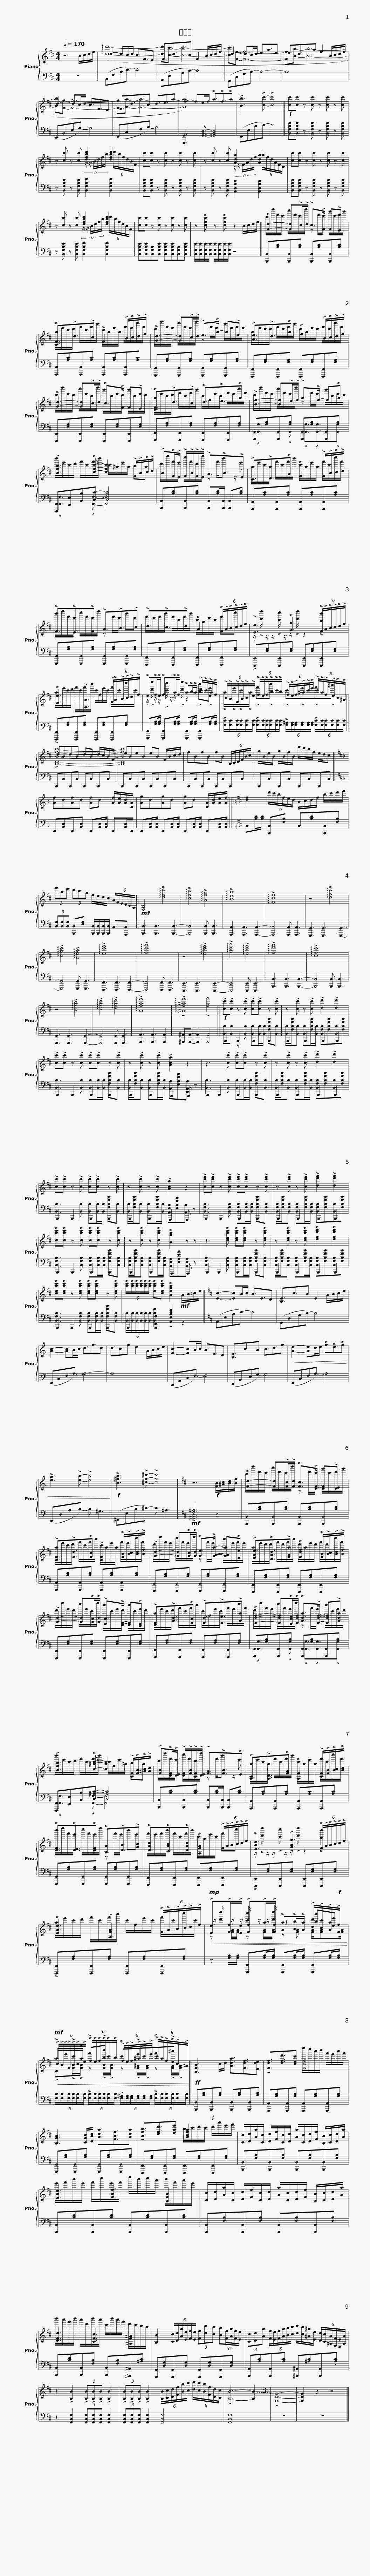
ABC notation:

X:1
%%score { ( 1 3 5 ) | ( 2 4 ) }
L:1/8
Q:1/4=170
M:4/4
I:linebreak $
K:D
V:1 treble
V:3 treble
V:5 treble
V:2 bass
V:4 bass
V:1
 z6 B/c/d/f/ | d2- dc/d/ c3/2F3/2E | F3/2d3/2c F2 B/c/d/f/ | d2- dc/d/ e3/2a3/2e |$ e3/2d3/2a f2 B/c/d/f/ | %5
 d2- dc/d/ c3/2F3/2E | F3/2d3/2c d3/2e3/2a |$ f2- fe/f/ !>!a3/2!>!f3/2!>!a | !>![Bb]3 !>![cc']- !>![cc']4 ||!f! [cc'][cc'] z [cc'] z [cc'] z [cc'] | %10
 z [cc'] z [cc'] [dfbd']2 [dfbd']2 |$ [cc'][cc'] z [cc'] z [cc'] z [cc'] | z [cc'] z [cc'] [Ada]2 [Ada]2 | [cc'][cc'] z [cc'] z [cc'] z [cc'] |$ z [cc'] z [cc'] [dfbd']2 [dfbd']2 | %15
 [cc'][cc'] z [cc'] z [cc'] z [cc'] | z !>![cfc'] z !>![cfc'] z2 B/c/d/f/ ||$ !>![Fd]2- [Fd]!>!c/!>!d/ !>!c>!>!F- F!>!E | !>![CF]3/2!>!d3/2!>!c !>!F2 !>!B/!>!c/!>!d/!>!f/ |$ !>![Gd]2- [Gd]!>!c/!>!d/ !>!e>!>!a- a!>!e | %20
 !>![Ae]3/2!>!d3/2!>!a !>!f2 !>!B/!>!c/!>!d/!>!f/ |$ !>![Gd]2- [Gd]!>!c/!>!d/ !>!c>!>!F- F!>!E | !>![DF]3/2!>!d3/2!>!c !>!d3/2!>!e3/2!>!a |$ !>![Bf]2- [Bf]!>!e/!>!f/ !>!a>!>!f- f!>!a |$ !>![Bfb]3 !>![cfc']- [cfc']2 !>!F/!>!B/!>!c/!>!d/ | %25
 !>!B!>!F/!>!E/ !>!F/!>!B/!>!F/!>!E/ !>!A3/2!>!B3/2!>!E |$ !>!C3/2!>!D3/2!>!A !>!F2 !>!F/!>!B/!>!c/!>!d/ | !>!F3/2!>!E3/2!>!F !>!A3/2!>!B3/2!>!c |$ !>!d3/2!>!c3/2!>!d !>!A2 (6:4:6!>!F/!>!A/!>!B/!>!c/!>!d/!>!f/ | !>![Ee]3 !>![Gg]3 (6:4:6!>!F/!>!A/!>!B/!>!c/!>!d/!>!f/ |$ %30
 !>![Ee]3 !>![A,A]3 (6:4:6!>!F/!>!A/!>!B/!>!c/!>!d/!>!f/ | !>!e!>!f/!>!e/ !>!f!>!a/!>!f/ !>!a!>!b/!>!a/ !>!d'/!>!c'/!>!a/!>!f/ |$ (6:4:6!>!c/!>!B/!>!F/!>!B/!>!c/!>!e/ (6:4:6!>!f/!>!e/!>!f/!>!b/!>!c'/!>!b/ (6:4:6!>!f/!>!e/!>!f/!>!^a/!>!c'/!>!e'/ (6:4:6!>!c'/!>!a/!>!f/!>!e/!>!c/!>!^A/ || dBdB dB d/c/B/F/ |$ eBeB eB F/B/c/d/ | %35
 fBfB fB (6:4:6B,/C/D/F/B/c/ | g/B/e/B/ g/B/f/B/ d'/c'/b/f/ e/d/c ||$[K:F] [Af]d[Af]d [Af]d [Af]/[Ae]/[Ad]/[DA]/ | [Ag]d[Ag]d [Ag]d [DA]/[Ad]/[Ae]/[Af]/ ||[K:D] [df]2 (6:4:6d'/c'/b/f/e/d/ B/c/d/f/ b/c'/d'/e'/ |$ %40
 (3f'be' (3d'c'a f/e/d/c/ (6:4:6A/F/E/D/C/A,/ ||!mf! [F,B,]4 !arpeggio!!>![dfd']4 | !arpeggio!!>![cfc']4 !arpeggio!!>![Afa]4 | !arpeggio!!>![Beb]8 | !arpeggio!!>![Fcf]8 |$ %45
 z4 !arpeggio!!>![dgd']4 | !arpeggio!!>![cgc']4 !arpeggio!!>![Aea]4 | !arpeggio!!>![ec'e']8 | !arpeggio!!>![fc'f']8 | z4 !arpeggio!!>![ec'e']4 | %50
 !arpeggio!!>![gc'g']4 !arpeggio!!>![ec'e']4 | !arpeggio!!>![fd'f']8 | !arpeggio!!>![cfc']8 |$ z4 !arpeggio!!>![Bgb]4 | !arpeggio!!>![cgc']4 !arpeggio!!>![dgd']4 | %55
 !arpeggio!!>![Afae']8 | !arpeggio!!>![^Af^ae']8 ||!f! !>![cc']!>![cc'] z !>![cc'] !>![cc']!>![cc'] z !>![cc'] |$ z !>![cc'] z !>![cc'] !>![dd']2 !>![dd']2 | !>![cc']!>![cc'] z !>![cc'] !>![cc']!>![cc'] z !>![cc'] | %60
 z !>![cc'] z !>![cc'] !>![Aca]2 z2 | z3 !>![cc'] !>![cc']!>![cc'] z !>![cc'] |$ z !>![cc'] z !>![cc'] !>![dd']2 !>![dd']2 | !>![cc']!>![cc'] z !>![cc'] !>![cc']!>![cc'] z !>![cc'] | z !>![cc'] z !>![cc'] !>![Aca]2 z2 | %65
 !>![cc'e']!>![cc'e'] z !>![cc'e'] !>![cc'e']!>![cc'e'] z !>![cc'e'] |$ z !>![cc'e'] z !>![cc'e'] !>![dd'f']2 !>![dd'f']2 | !>![cc'e']!>![cc'e'] z !>![cc'e'] !>![cc'e']!>![cc'e'] z !>![cc'e'] | z !>![cc'e'] z !>![cc'e'] !>![Aac']2 z z | z3 !>![cec'e'] !>![cec'e']!>![cec'e'] z !>![cec'e'] |$ %70
 z !>![cec'e'] z !>![cec'e'] !>![dfd'f']2 !>![dfd'f']2 | !>![cec'e']!>![cec'e'] z !>![cec'e'] !>![cec'e']!>![cec'e'] z !>![cec'e'] | (6:4:6!>![c'e']/!>![c'e']/!>![c'e']/!>![c'e']/!>![c'e']/!>![c'e']/ !>![ec'e']!>![cec'e'] !>![Aeac']2!mf! A/B/=c/e/ ||$[K:C] [Ec]2- [Ec]B/c/ B3/2E3/2D | [B,E]3/2c3/2B E2 A/B/c/e/ | %75
 [Ac]2- [Ac]B/c/ d3/2g3/2d | d3/2c3/2g e2 A/B/c/e/ | [Fc]2- [Fc]B/c/ B3/2E3/2D |$ [B,E]3/2c3/2B c3/2d3/2g |!<(! [Ae]2- [Ae]d/e/ !>!g3/2!>!e3/2!>!g | %80
 !>![ea]3 !>![eb]- !>![eb]4!<)! |!f! !>![B^fb]3 !>![^cf^c']- !>![cfc']4 ||$[K:D] z6!f! [FB]/[^Ac]/[Bd]/[Bf]/ || !>![Fd]2- [Fd]!>![Fc]/!>![Fd]/ !>![Fc]>!>![DF]- [DF]!>![DE] |$ !>![CF]3/2!>![Fd]3/2!>![Fc] !>![CF]2 !>![FB]/!>![Bc]/!>![Bd]/!>![Bf]/ | %85
 !>![Gd]2- [Gd]!>![Gc]/!>![Gd]/ !>![Ge]>!>![GAa]- [GAa]!>![Ee] |$ !>![EAe]3/2!>![DAd]3/2!>![FAa] !>![Fdf]2 !>![FB]/!>![Bc]/!>![Bd]/!>![Bf]/ | !>![Gd]2- [Gd]!>![Gc]/!>![Gd]/ !>![Ec]>!>![DF]- [DF]!>![CE] |$ !>![DF]3/2!>![Ad]3/2!>![Fc] !>![Fd]3/2!>![Fe]3/2!>![Aa] |$ !>![Fdf]2- [Fdf]!>![Ece]/!>![Fdf]/ !>![Ada]>!>![Fdf]- [Fdf]!>![Ada] |$ %90
 !>![Bfb]3 !>![c^ac']- [cac']2 !>![CF]/!>![FB]/!>![^Ac]/!>![Ad]/ | !>![FB]!>![DF]/!>![DE]/ !>![DF]/!>![FB]/!>![CF]/!>![DE]/ !>![FA]3/2!>![FB]3/2!>!E |$ !>![A,C]3/2!>![A,D]3/2!>![FA] !>![A,F]2 !>![CF]/!>![FB]/!>![Bc]/!>![Bd]/ | !>![DF]3/2!>![DE]3/2!>![DF] !>![B,A]3/2!>![DB]3/2!>![Gc] |$ !>![DAd]3/2!>![CAc]3/2!>![DAd] !>![A,FA]2 (6:4:6!>!F/!>!A/!>!B/!>!c/!>!d/!>!f/ | %95
 !>![EBe]3 !>![GBg]3 (6:4:6!>!F/!>!A/!>!B/!>!c/!>!d/!>!f/ |$ !>![EAe]3 !>![A,FA]3 (6:4:6!>!F/!>!A/!>!B/!>!c/!>!d/!>!f/ |$!mp!!<(! !>![Ee]!>![Ff]/!>![Ee]/ !>![Ff]!>![Aa]/!>![Ff]/ !>![Aa]!>![Bb]/!>![Aa]/ !>![dd']/!>![cc']/!>![Aa]/!f!!>![Ff]/!<)! |$!mf!!<(! (6:4:6!>!c/!>!B/!>!F/!>!B/!>!c/!>!e/ (6:4:6!>!f/!>!e/!>!f/!>!b/!>!c'/!>!b/ (6:4:6!>!f/!>!e/!>!f/!>!^a/!>!c'/!>!e'/ (6:4:6!>!c'/!>!a/!>!f/!>!e/!>!c/!>!^A/!<)! ||$!ff! [B,FB]3 c/d/ [Ada]3/2[Fdf]3/2[Ede] | %100
 [Fdf]3/2[dfd']3/2[cec'] [Fcf]4 | [B,GB]3 [CGc]/[DBd]/ [Ada]3/2[FBf]3/2[Ada] |$ [Bfb]3/2[dfd']3/2[eae'] [Acfa]2 z2 | [Cc]/[Dd]/[Aa]/[Cc]/ [Dd]/[Ff]/[Cc]/[Dd]/ [Aa]/[Cc]/[Dd]/[Ff]/ [B,B]/[Cc]/[Dd]/[Aa]/ |$ [EBe]3 [FBf]3 [B,FB]2 | %105
 [Cc]/[Dd]/[Aa]/[Cc]/ [Dd]/[Ff]/[Cc]/[Dd]/ [Aa]/[Cc]/[Dd]/[Ff]/ [B,B]/[Cc]/[Dd]/[Aa]/ |$ [DFd]3 [CFc]3 [^A,F^A]2 | [B,B]2 (6:4:6[Cc]/[Dd]/[Aa]/[Ee]/[Ff]/[Ee]/ (3[Ff][dd'][cc'] (6:4:5[Bb][Ff]/[Aa]/[Ff]/[Ee]/ |$ (3[Cc][Dd][Aa] (6:4:6[Ff]/[Ee]/[Ff]/[Aa]/[Bb]/[cc']/ [dd']/[cc']/[^A^a]/[Ee]/ (6:4:6[Dd]/[Cc]/[^A,A]/[F,F]/[E,E]/[A,A]/ | z2 !>![B,B]2 (3!>![B,B]!>![B,B]!>![B,B] !>![B,B]2 |$ %110
 (3!>![B,B]!>![B,B]!>![B,B] !>![B,B]2 (6:4:6[B,B]/[Cc]/[Dd]/[Ff]/[Bb]/[cc']/ (6:4:6[dd']/[cc']/[Bb]/[Ff]/[Dd]/[Cc]/ | !>![B,B]6- !~(![B,B]2 |[K:bass] !>!!~)![B,,,F,,B,,]8- | [B,,,F,,B,,]2 z2 z4 |] %114
V:2
 z8 | (B,,F,B,D-) D4 | (A,,E,A,C-) C4 | (G,,D,G,B,-) B,4- |$ B,8 | %5
 (E,,B,,E,G,-) G,4 | (F,,C,F,A,-) A,4 |$ [G,,,G,,]3 [G,,B,,D,]- [G,,B,,D,]4 | (F,,E,B,C-) C4 || [B,,F,B,E][B,,F,B,E] z [B,,F,B,E] z [B,,F,B,E] z [B,,F,B,E] | %10
 z [B,,F,B,E] z [B,,F,B,E] [B,,F,B,F]2 [B,,F,B,F]2 |$ [B,,F,B,E][B,,F,B,E] z [B,,F,B,E] z [B,,F,B,E] z [B,,F,B,E] | z [B,,F,B,E] z [B,,F,B,E] [A,,D,A,D]2 [A,,D,A,D]2 | [B,,F,B,E][B,,F,B,E] z [B,,F,B,E] z [B,,F,B,E] z [B,,F,B,E] |$ z [B,,F,B,E] z [B,,F,B,E] [B,,F,B,F]2 [B,,F,B,F]2 | %15
 [B,,F,B,E][B,,F,B,E][B,,F,B,][B,,F,B,E] [B,,F,B,E][B,,F,B,E][B,,F,B,][B,,F,B,E] | [B,,F,E]/[B,,F,E]/[B,,F,E]/[B,,F,E]/ [B,,F,E]/[B,,F,E]/[B,,F,E]/[B,,F,E]/ z4 ||$ [B,,,B,,][B,D][B,,,B,,][B,D] [B,,,B,,][B,D][B,,,B,,][B,D] | [A,,,A,,][A,C][A,,,A,,][A,C] [A,,,A,,][A,C][A,,,A,,][A,C] |$ [G,,,G,,][G,B,][G,,,G,,][G,B,] [G,,,G,,][G,B,][G,,,G,,][G,B,] | %20
 [F,,,F,,][F,A,][F,,,F,,][F,A,] [F,,,F,,][F,A,][F,,,F,,][F,A,] |$ [E,,,E,,][E,G,][E,,,E,,][E,G,] [E,,,E,,][E,G,][E,,,E,,][E,G,] | [F,,,F,,][F,A,][F,,,F,,][F,A,] [F,,,F,,][F,A,][F,,,F,,][F,A,] |$ [G,,,G,,][G,B,][G,,,G,,][G,B,] [G,,,G,,][G,B,][G,,,G,,][G,B,] |$ [F,,,F,,][E,,E,][B,,B,][C,C]- [C,C]4 | %25
 [B,,,B,,][B,D][B,,,B,,][B,D] [B,,,B,,][B,D]/[B,,,B,,]/ [B,,,B,,][B,D] |$ [A,,,A,,][A,C][A,,,A,,][A,C] [A,,,A,,][A,C][A,,,A,,][A,C] | [G,,,G,,][G,B,][G,,,G,,][G,B,] [G,,,G,,][G,B,][G,,,G,,][G,B,] |$ [F,,,F,,][F,A,][F,,,F,,][F,A,] [F,,,F,,][F,A,][F,,,F,,][F,A,] | !>![E,,,E,,][E,G,][E,,,E,,][E,G,] [E,,,E,,][E,G,][E,,,E,,][E,G,] |$ %30
 !>![F,,,F,,][F,A,][F,,,F,,][F,A,] [F,,,F,,][F,A,][F,,,F,,][F,A,] | [G,,,G,,][G,B,]/[G,B,]/ [G,,,G,,][G,B,]/[G,B,]/ [G,,,G,,][G,B,]/[G,B,]/ [G,,,G,,][G,B,]/[G,B,]/ |$ (6:4:6!>![F,C]/[F,C]/[F,C]/[F,C]/[F,C]/[F,C]/ (6:4:6!>![F,C]/[F,C]/[F,C]/[F,C]/[F,C]/[F,C]/ (6:4:6!>![F,^A,]/[F,A,]/[F,A,]/[F,A,]/[F,A,]/[F,A,]/ (6:4:6!>![F,C]/[F,C]/[F,C]/[F,C]/[F,C]/[F,C]/ || B,,,B,,B,,,B,, B,,,B,,B,,,B,, |$ B,,,B,,B,,,B,, B,,,B,,B,,,B,, | %35
 B,,,B,,B,,,B,, B,,,B,,B,,,B,, | B,,,B,,B,,,B,, B,,,B,,B,,,B,, ||$[K:F] D,,[A,,D,]D,,[A,,D,] D,,[A,,D,]/[A,,D,]/ D,,[A,,D,]/D,,/ | D,,[A,,D,]/[A,,D,]/ D,,[A,,D,]/[A,,D,]/ D,,[A,,D,]/[A,,D,]/ D,,[A,,D,]/[A,,D,]/ ||[K:D] B,,[B,D]/[B,D]/ [B,,,B,,][F,B,] B,,[B,D][B,,,B,,][F,B,] |$ %40
 (3[B,,F,][B,,F,][B,,F,] [B,,,B,,][D,F,] [B,,,B,,]/[B,,,B,,]/[B,,,B,,]/[B,,,B,,]/ A,,[A,,,A,,] || [B,,,B,,]3 [B,,,B,,]3 [B,,,B,,]2- | [B,,,B,,]4 [B,,,B,,] [B,,,B,,]3 | [A,,,A,,]3 [A,,,A,,]3 [A,,,A,,]2- | [A,,,A,,]4 [A,,,A,,] [A,,,A,,]3 |$ %45
 [G,,,G,,]3 [G,,,G,,]3 [G,,,G,,]2- | [G,,,G,,]4 [G,,,G,,] [G,,,G,,]3 | [F,,,F,,]3 [F,,,F,,]3 [F,,,F,,]2- | [F,,,F,,]4 [F,,,F,,] [F,,,F,,]3 | [E,,,E,,]3 [E,,,E,,]3 [E,,,E,,]2- | %50
 [E,,,E,,]4 [E,,,E,,] [E,,,E,,]3 | [B,,,B,,]3 [B,,,B,,]3 [B,,,B,,]2- | [B,,,B,,]4 [B,,,B,,] [B,,,B,,]3 |$ [G,,,G,,]3 [G,,,G,,]3 [G,,,G,,]2- | [G,,,G,,]4 [G,,,G,,] [G,,,G,,]3 | %55
 [A,,,A,,]3 [A,,,A,,]3 [A,,,A,,]2 | [^A,,,^A,,][A,,,A,,]- [A,,,A,,]2 [A,,,A,,]4 || B,,,2 B,,,2 B,,,2 B,,,2 |$ B,,,2 B,,,2 B,,,2 B,,,2 | B,,,2 B,,,2 B,,,2 B,,,2 | %60
 B,,,2 B,,,2 A,,,2 A,,, z | B,,,2 B,,,2 B,,,2 B,,,2 |$ B,,,2 B,,,2 B,,,2 B,,,2 | B,,,2 B,,,2 B,,,2 B,,,2 | B,,,2 B,,,2 A,,,2 A,,, z | %65
 B,,,2 B,,,2 B,,,2 B,,,2 |$ B,,,2 B,,,2 B,,,2 B,,,2 | B,,,2 B,,,2 B,,,2 B,,,2 | B,,,2 B,,,2 A,,,2 A,,, z | B,,,2 B,,,2 B,,,2 B,,,2 |$ %70
 B,,,2 B,,,2 B,,,2 B,,,2 | B,,,2 B,,,2 B,,,2 B,,,2 | B,,,2 [B,,,F,,F,]2 [A,,E,A,CE]2 z2 ||$[K:C] (A,,E,A,C-) C4 | (G,,D,G,B,-) B,4 | %75
 (F,,C,F,A,-) A,4- | A,8 | (D,,A,,D,F,-) F,4 |$ (E,,B,,E,G,-) G,4 | (F,,C,F,A,-) A,4 | %80
 (E,,D,A,B,-) B, ^G,3 | (^F,,E,B,^C-) C ^A,3 ||$[K:D]!mf! [F,,^A,,C,F,^A,]6 z2 || [B,,,B,,][B,D][B,,,B,,][B,D] [B,,,B,,][B,D][B,,,B,,][B,D] |$ [A,,,A,,][A,C][A,,,A,,][A,C] [A,,,A,,][A,C][A,,,A,,][A,C] | %85
 [G,,,G,,][G,B,][G,,,G,,][G,B,] [G,,,G,,][G,B,][G,,,G,,][G,B,] |$ [F,,,F,,][F,A,][F,,,F,,][F,A,] [F,,,F,,][F,A,][F,,,F,,][F,A,] | [E,,,E,,][E,G,][E,,,E,,][E,G,] [E,,,E,,][E,G,][E,,,E,,][E,G,] |$ [F,,,F,,][F,A,][F,,,F,,][F,A,] [F,,,F,,][F,A,][F,,,F,,][F,A,] |$ [G,,,G,,][G,B,][G,,,G,,][G,B,] [G,,,G,,][G,B,][G,,,G,,][G,B,] |$ %90
 [F,,,F,,][E,,E,][B,,B,][C,^A,C]- [C,A,C]4 | [B,,,B,,][B,D][B,,,B,,][B,D] [B,,,B,,][B,D]/[B,,,B,,]/ [B,,,B,,][B,D] |$ [A,,,A,,][A,C][A,,,A,,][A,C] [A,,,A,,][A,C][A,,,A,,][A,C] | [G,,,G,,][G,B,][G,,,G,,][G,B,] [G,,,G,,][G,B,][G,,,G,,][G,B,] |$ [F,,,F,,][F,A,][F,,,F,,][F,A,] [F,,,F,,][F,A,][F,,,F,,][F,A,] | %95
 !>![E,,,E,,][E,G,][E,,,E,,][E,G,] [E,,,E,,][E,G,][E,,,E,,][E,G,] |$ !>![F,,,F,,][F,A,][F,,,F,,][F,A,] [F,,,F,,][F,A,][F,,,F,,][F,A,] |$ z [G,B,]/[G,B,]/ [G,,,G,,][G,B,]/[G,B,]/ [G,,,G,,][G,B,]/[G,B,]/ [G,,,G,,][G,B,]/[G,B,]/ |$ (6:4:6[F,C]/[F,C]/[F,C]/[F,C]/[F,C]/[F,C]/ (6:4:6!>![F,C]/[F,C]/[F,C]/[F,C]/[F,C]/[F,C]/ (6:4:6!>![F,^A,]/[F,A,]/[F,A,]/[F,A,]/[F,A,]/[F,A,]/ (6:4:6!>![F,C]/[F,C]/[F,C]/[F,C]/[F,C]/[F,C]/ ||$ [B,,,B,,][B,D][B,,,B,,][B,D] [B,,,B,,][B,D][B,,,B,,][B,D] | %100
 [A,,,A,,][A,C][A,,,A,,][A,C] [A,,,A,,][A,C][A,,,A,,][A,C] | [G,,,G,,][G,B,][G,,,G,,][G,B,] [G,,,G,,][G,B,][G,,,G,,][G,B,] |$ [F,,,F,,][F,A,][F,,,F,,][F,A,] [F,,,F,,][F,A,][F,,,F,,][F,A,] | [B,,,B,,][F,B,][B,,,B,,][F,B,] [B,,,B,,][F,B,][B,,,B,,][F,B,] |$ [B,,,B,,][B,D][B,,,B,,][B,D] [B,,,B,,][B,D][B,,,B,,][B,D] | %105
 [B,,,B,,][F,B,][B,,,B,,][F,B,] [B,,,B,,][F,B,][B,,,B,,][F,B,] |$ [B,,,B,,][B,D][B,,,B,,][F,B,] [B,,,B,,][F,B,][^A,,,^A,,][^A,C] | [G,,,G,,][D,G,][G,,,G,,][D,G,] [G,,,G,,][D,G,][G,,,G,,][D,G,] |$ [A,,,A,,][A,C][A,,,A,,][A,C] [^A,,,^A,,][^A,C][A,,,A,,].[A,C] | z2 [F,,B,,F,]2 (3[F,,B,,F,][F,,B,,F,][F,,B,,F,] [F,,B,,F,]2 |$ %110
 (3[F,,B,,F,][F,,B,,F,][F,,B,,F,] [F,,B,,F,]2 [F,,B,,F,]4 | [F,,B,,F,]8 | z8 | z8 |] %114
V:3
 x8 | (!arpeggio![dd']8- | [dd'][cc']- [cc']6- | [cc'][Ff]- [Ff]6- |$ [Ff][Bb]- [Bb]6- | %5
 [Bb][Gg]- [Gg]6- | [Gg][Aa]- [Aa]6- |$ [Aa]8) | x8 || x8 | %10
 x4 (6:4:6z/ z/ B/d/f/b/ (6:4:6d'/b/f/d/B/F/ |$ x8 | x4 (6:4:6z/ z/ F/A/d/f/ (6:4:6a/f/d/A/F/D/ | x8 |$ x4 (6:4:6z/ z/ B/d/f/b/ (6:4:6d'/b/f/d/B/F/ | %15
 x8 | x8 ||$ d'/d''/f'/e'/ c''/f'/e'/d''/ z f'/e'/ b'/e'/f'/b'/ | a/e'/c'/d'/ f'/c'/f'/b'/ c'/a/e'/a/ f'/e'/c''/f'/ |$ d'/d''/f'/e'/ c''/f'/e'/d''/ z f'/e'/ b'/e'/f'/e'/ | %20
 a/e'/d'/d'/ f'/d'/f'/b'/ d'/a/e'/d'/ f'/d'/c''/f'/ |$ d'/d''/e'/d'/ c''/e'/c'/d''/ b'/c'/e'/d'/ b'/c'/e'/d'/ | a/e'/c'/d'/ f'/c'/f'/b'/ c'/f/e'/c'/ f'/e'/c''/f'/ |$ d'/d''/f'/e'/ c''/f'/e'/d''/ z f'/e'/ b'/c'/e'/d'/ |$ b'/e'/c'/d'/ f'/c'/f'/b'/ c'/^a/e'/a/ ba | %25
 d'/d''/f'/e'/ c''/f'/d'/d''/ z f'/b' z/ e' |$ a/e'/c'/a/ f'/c'/f'/b'/ c'/a/e'/a/ f'/c'/c''/f'/ | b'/d''/f'/e'/ c''/f'/e'/d''/ z f'/e'/ b'e' |$ f'/e'/f'/b'/ f'/c'/f'/b'/ c'/a/e'/c'/ f'c'' | z/ !>![d'd'']/ z/ z/ !>![c'c'']/ z/ z/ !>![d'd'']/ z2 !>![bb']2 |$ %30
 a/e'/c'/d'/ f'/c'/f'/b'/ c'/f/e'/c'/ f'/c'/c''/c'/ | z/ !>![d'd'']/ z/ z/ !>![c'c'']/ z/ z/ !>![d'd'']/ z2 !>![bb']!>![ee'] |$ !>!a/!>!e'/!>!c'/!>!a/ !>!f'!>!b' !>!c'!>!e'!>!f'!>!^a' || !>![B,DBfb]8- |$ [B,DBfb]8 | %35
 x8 | x8 ||$[K:F] x8 | x8 ||[K:D] x8 |$ %40
 x8 || x8 | x8 | x8 | x8 |$ %45
 x8 | x8 | x8 | x8 | x8 | %50
 x8 | x8 | x8 |$ x8 | x8 | %55
 x8 | z4 !>![ff']4 || x8 |$ x8 | x8 | %60
 x8 | x8 |$ x8 | x8 | x8 | %65
 x8 |$ x8 | x8 | x8 | x8 |$ %70
 x8 | x8 | x8 ||$[K:C] x8 | x8 | %75
 x8 | x8 | x8 |$ x8 | x8 | %80
 x8 | x8 ||$[K:D] x8 || d'/d''/f'/e'/ c''/f'/e'/d''/ z f'/e'/ b'/e'/f'/b'/ |$ a/e'/c'/d'/ f'/c'/f'/b'/ c'/a/e'/a/ f'/e'/c''/f'/ | %85
 d'/d''/f'/e'/ c''/f'/e'/d''/ z f'/e'/ b'/e'/f'/e'/ |$ a/e'/d'/d'/ f'/d'/f'/b'/ d'/a/e'/d'/ f'/d'/c''/f'/ | d'/d''/e'/d'/ c''/e'/c'/d''/ b'/c'/e'/d'/ b'/c'/e'/d'/ |$ a/e'/c'/d'/ f'/c'/f'/b'/ c'/f/e'/c'/ f'/e'/c''/f'/ |$ d'/d''/f'/e'/ c''/f'/e'/d''/ z f'/e'/ b'/c'/e'/d'/ |$ %90
 b'/e'/c'/d'/ f'/c'/f'/b'/ c'/f/e'/^a/ ba | d'/d''/f'/e'/ c''/f'/d'/d''/ z f'/b' z/ e' |$ a/e'/c'/a/ f'/c'/f'/b'/ c'/a/e'/a/ f'/c'/c''/f'/ | b'/d''/f'/e'/ c''/f'/e'/d''/ z f'/e'/ b'e' |$ f'/e'/f'/b'/ f'/c'/f'/b'/ c'/a/e'/c'/ f'c'' | %95
 z/ !>![d'd'']/ z/ z/ !>![c'c'']/ z/ z/ !>![d'd'']/ z2 !>![bb']2 |$ a/e'/c'/d'/ f'/c'/f'/b'/ c'/f/e'/c'/ f'/c'/c''/c'/ |$ z/ [d'd'']/ z/ z/ [c'c'']/ z/ z/ [d'd'']/ z2 [bb'][ee'] |$ !>!a/!>!e'/!>!c'/!>!a/ !>!f'!>!b' !>!c'!>!e'!>!f'!>!^a' ||$ x8 | %100
 z4 d''/c''/a'/b'/ f'/e'/a'/f'/ | x8 |$ z4 b/c'/d'/c'/ d'/a'/e'/f'/ | x8 |$ e'/f'/b'/e'/ f'/c''/e'/f'/ d''/b'/c''/a'/ b'/f'/a'/e'/ | %105
 x8 |$ d''/c''/a'/d''/ c''/f'/d''/c''/ e'/d''/c''/a'/ f'/e'/d'/c'/ | x8 |$ x8 | x8 |$ %110
 x8 | x8 |[K:bass] x8 | x8 |] %114
V:4
 x8 | x8 | x8 | x8 |$ x8 | %5
 x8 | x8 |$ x8 | x8 || x8 | %10
 x8 |$ x8 | x8 | x8 |$ x8 | %15
 x8 | x8 ||$ x8 | x8 |$ x8 | %20
 x8 |$ x8 | x8 |$ !^![G,,G,]3 !^![G,,G,] !^![G,,G,]3/2!^![G,,G,]3/2!^![G,,G,] |$ !^![F,,F,]3 !^![F,,F,]- [F,,F,]4 | %25
 x8 |$ x8 | x8 |$ x8 | x8 |$ %30
 x8 | x8 |$ x8 || x8 |$ x8 | %35
 x8 | x8 ||$[K:F] x8 | x8 ||[K:D] x8 |$ %40
 x8 || x8 | x8 | x8 | x8 |$ %45
 x8 | x8 | x8 | x8 | x8 | %50
 x8 | x8 | x8 |$ x8 | x8 | %55
 x8 | x8 || [B,,B,][B,,B,] z [B,,B,] [B,,B,][B,,B,]/[B,,B,]/ [F,B,FB][B,,B,] |$ [B,,B,]/[F,B,FB]/[B,,B,] [B,,B,][F,B,FB]/[B,,B,]/ [B,,F,B,][F,B,FB][B,,B,][F,B,FB] | [B,,B,]3 [B,,B,] [B,,B,][B,,B,]/[B,,B,]/ [F,B,FB][B,,B,] | %60
 [B,,B,]/[F,B,FB]/[B,,B,] [B,,B,][F,B,FB]/[B,,B,]/ [A,,A,][E,A,EA][E,,A,,A,] z | [B,,B,]3 [B,,B,] [B,,B,][B,,B,]/[B,,B,]/ [F,B,FB][B,,B,] |$ [B,,B,]/[F,B,FB]/[B,,B,] [B,,B,][F,B,FB]/[B,,B,]/ [B,,F,B,][F,B,FB][B,,B,][F,B,FB] | [B,,B,]3 [B,,B,] [B,,B,][B,,B,]/[B,,B,]/ [F,B,FB][B,,B,] | [B,,B,]/[F,B,FB]/[B,,B,] [B,,B,][F,B,FB]/[B,,B,]/ [A,,E,A,][E,A,EA][A,,A,] z | %65
 [B,,F,B,]3 [B,,F,B,] [B,,F,B,][B,,F,B,]/[B,,F,B,]/ [F,B,FB][B,,F,B,] |$ [B,,F,B,]/[F,B,FB]/[B,,F,B,] [B,,F,B,][F,B,FB]/[B,,F,B,]/ [B,,F,B,][F,B,FB][B,,B,][F,B,FB] | [B,,F,B,]3 [B,,F,B,] [B,,F,B,][B,,F,B,]/[B,,F,B,]/ [F,B,FB][B,,F,B,] | [B,,F,B,]/[F,B,FB]/[B,,F,B,] [B,,F,B,][F,B,FB]/[B,,F,B,]/ [A,,E,A,][E,A,EA][A,,E,A,] z | [B,,F,B,]3 [B,,F,B,] [B,,F,B,][B,,F,B,]/[B,,F,B,]/ [F,B,FB][B,,F,B,] |$ %70
 [B,,F,B,]/[F,B,FB]/[B,,F,B,] [B,,F,B,][F,B,FB]/[B,,F,B,]/ [B,,F,B,][F,B,FB][B,,F,B,][F,B,FB] | [B,,F,B,]3 [B,,F,B,] [B,,F,B,][B,,F,B,]/[B,,F,B,]/ [F,B,FB][B,,F,B,] | (6:4:6[B,,B,]/[B,,B,]/[B,,B,]/[B,,B,]/[B,,B,]/[B,,B,]/ [B,,B,F]2 z4 ||$[K:C] x8 | x8 | %75
 x8 | x8 | x8 |$ x8 | x8 | %80
 x8 | x8 ||$[K:D] x8 || x8 |$ x8 | %85
 x8 |$ x8 | x8 |$ x8 |$ !^![G,,G,]3 !^![G,,G,] !^![G,,G,]3/2!^![G,,G,]3/2!^![G,,G,] |$ %90
 !^![F,,F,]3 !^![F,,F,]- [F,,F,]4 | x8 |$ x8 | x8 |$ x8 | %95
 x8 |$ x8 |$ x8 |$ x8 ||$ x8 | %100
 x8 | x8 |$ x8 | x8 |$ x8 | %105
 x8 |$ x8 | x8 |$ x8 | x8 |$ %110
 x8 | x8 | x8 | x8 |] %114
V:5
 x8 | x8 | x8 | x8 |$ x8 | %5
 x8 | x8 |$ x8 | x8 || x8 | %10
 x8 |$ x8 | x8 | x8 |$ x8 | %15
 x8 | x8 ||$ x8 | x8 |$ x8 | %20
 x8 |$ x8 | x8 |$ x8 |$ x8 | %25
 x8 |$ x8 | x8 |$ x8 | x8 |$ %30
 x8 | x8 |$ x8 || x8 |$ x8 | %35
 x8 | x8 ||$[K:F] x8 | x8 ||[K:D] x8 |$ %40
 x8 || x8 | x8 | x8 | x8 |$ %45
 x8 | x8 | x8 | x8 | x8 | %50
 x8 | x8 | x8 |$ x8 | x8 | %55
 x8 | x8 || x8 |$ x8 | x8 | %60
 x8 | x8 |$ x8 | x8 | x8 | %65
 x8 |$ x8 | x8 | x8 | x8 |$ %70
 x8 | x8 | x8 ||$[K:C] x8 | x8 | %75
 x8 | x8 | x8 |$ x8 | x8 | %80
 x8 | x8 ||$[K:D] x8 || x8 |$ x8 | %85
 x8 |$ x8 | x8 |$ x8 |$ x8 |$ %90
 x8 | x8 |$ x8 | x8 |$ x8 | %95
 x8 |$ x8 |$ z [FA]/[FA]/ z [FA]/[FA]/ z [FA] [FA]/[FA][FA]/ |$ !>!C!>![FB]/!>![FB]/ z !>![FB]/!>![FB]/ z !>![F^A]/!>![FA]/ z !>![FA]/!>![FA]/ ||$ x8 | %100
 x8 | x8 |$ x8 | x8 |$ x8 | %105
 x8 |$ x8 | x8 |$ x8 | x8 |$ %110
 x8 | x8 |[K:bass] x8 | x8 |] %114
